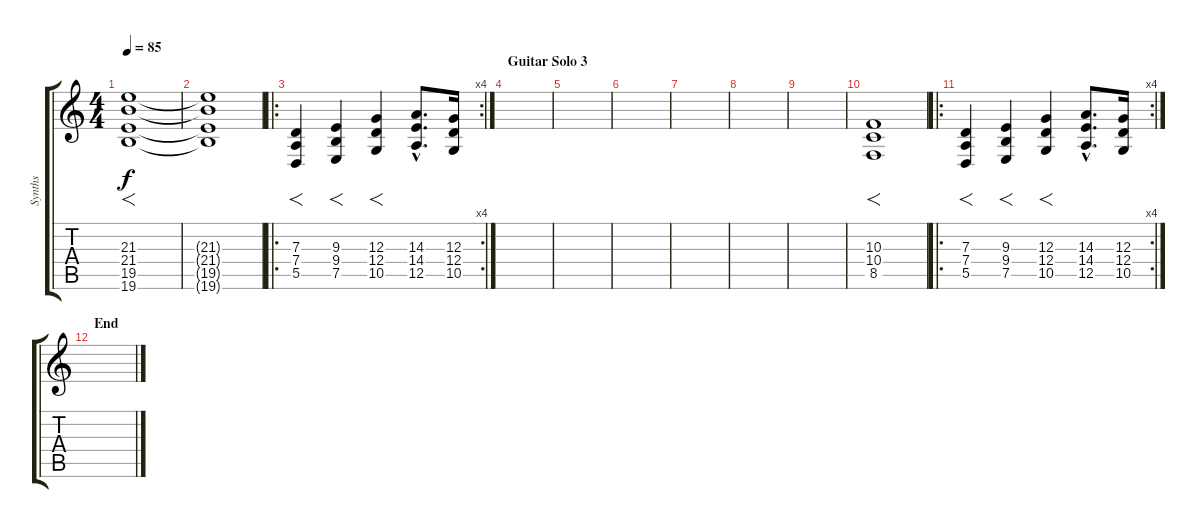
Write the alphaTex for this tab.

\track ("Synths" "Synths") {instrument stringensemble1}
\staff {score tabs}
\tuning (E4 B3 G3 D3 A2 E2) {hide}
\ts (4 4)
\tempo 85
\clef g2
\ks c
(21.3 21.4 19.5 19.6).1{f dy f} |
(21.3{t} 21.4{t} 19.5{t} 19.6{t}).1 |
\ro
\rc 4
(7.3 7.4 5.5).4{f} (9.3 9.4 7.5).4{f} (12.3 12.4 10.5).4{f} (14.3{hac} 14.4{hac} 12.5{hac}).8{d} (12.3 12.4 10.5).16 |
\section ("" "Guitar Solo 3  ")
|
|
|
|
|
|
(10.3 10.4 8.5).1{f} |
\ro
\rc 4
(7.3 7.4 5.5).4{f} (9.3 9.4 7.5).4{f} (12.3 12.4 10.5).4{f} (14.3{hac} 14.4{hac} 12.5{hac}).8{d} (12.3 12.4 10.5).16 |
\section ("" "End")
